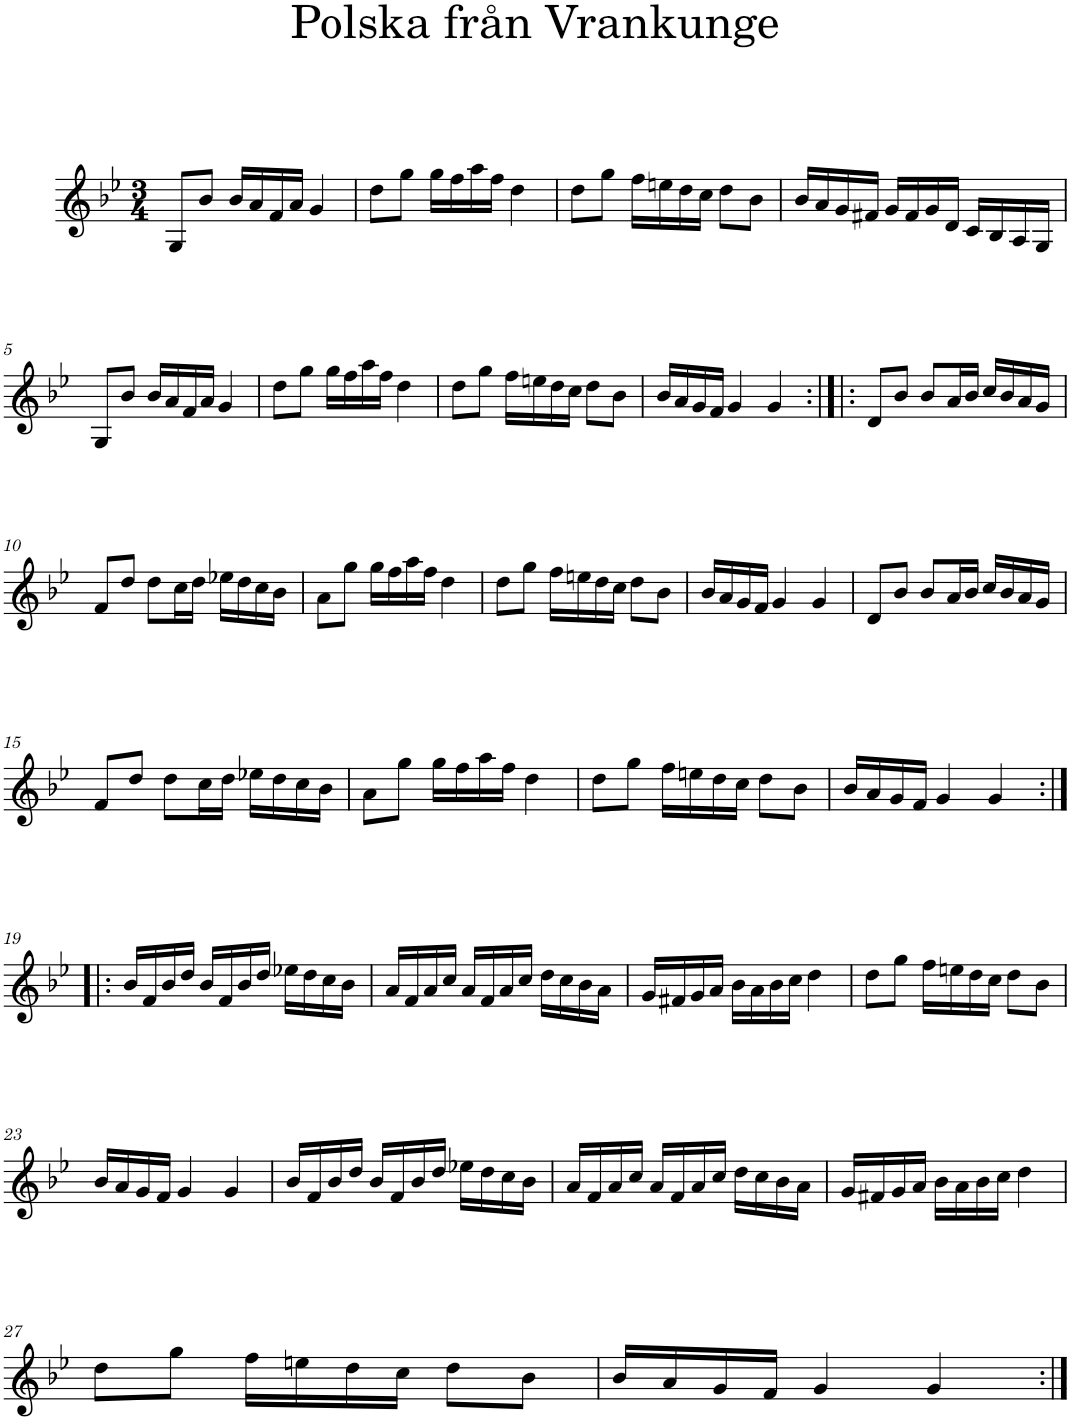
**kern
*part1
*staff1
*I"Piano
*I'Pno
*clefG2
*k[b-e-]
*g:
*M3/4
=1
8G/L
8b-/J
16b-/LL
16a/
16f/
16a/JJ
4g/
=2
8dd\L
8gg\J
16gg\LL
16ff\
16aa\
16ff\JJ
4dd\
=3
8dd\L
8gg\J
16ff\LL
16een\
16dd\
16cc\JJ
8dd\L
8b-\J
=4
16b-/LL
16a/
16g/
16f#X/JJ
16g/LL
16f#/
16g/
16d/JJ
16c/LL
16B-/
16A/
16G/JJ
!!LO:LB:g=z
=5
8G/L
8b-/J
16b-/LL
16a/
16f/
16a/JJ
4g/
=6
8dd\L
8gg\J
16gg\LL
16ff\
16aa\
16ff\JJ
4dd\
=7
8dd\L
8gg\J
16ff\LL
16een\
16dd\
16cc\JJ
8dd\L
8b-\J
=8
16b-/LL
16a/
16g/
16f/JJ
4g/
4g/
=9:|!|:
8d/L
8b-/J
8b-/L
16a/L
16b-/JJ
16cc/LL
16b-/
16a/
16g/JJ
!!LO:LB:g=z
=10
8f/L
8dd/J
8dd\L
16cc\L
16dd\JJ
16ee-X\LL
16dd\
16cc\
16b-\JJ
=11
8a\L
8gg\J
16gg\LL
16ff\
16aa\
16ff\JJ
4dd\
=12
8dd\L
8gg\J
16ff\LL
16een\
16dd\
16cc\JJ
8dd\L
8b-\J
=13
16b-/LL
16a/
16g/
16f/JJ
4g/
4g/
=14
8d/L
8b-/J
8b-/L
16a/L
16b-/JJ
16cc/LL
16b-/
16a/
16g/JJ
!!LO:LB:g=z
=15
8f/L
8dd/J
8dd\L
16cc\L
16dd\JJ
16ee-X\LL
16dd\
16cc\
16b-\JJ
=16
8a\L
8gg\J
16gg\LL
16ff\
16aa\
16ff\JJ
4dd\
=17
8dd\L
8gg\J
16ff\LL
16een\
16dd\
16cc\JJ
8dd\L
8b-\J
=18
16b-/LL
16a/
16g/
16f/JJ
4g/
4g/
!!LO:LB:g=z
=19:|!|:
16b-/LL
16f/
16b-/
16dd/JJ
16b-/LL
16f/
16b-/
16dd/JJ
16ee-X\LL
16dd\
16cc\
16b-\JJ
=20
16a/LL
16f/
16a/
16cc/JJ
16a/LL
16f/
16a/
16cc/JJ
16dd\LL
16cc\
16b-\
16a\JJ
=21
16g/LL
16f#X/
16g/
16a/JJ
16b-\LL
16a\
16b-\
16cc\JJ
4dd\
=22
8dd\L
8gg\J
16ff\LL
16een\
16dd\
16cc\JJ
8dd\L
8b-\J
!!LO:LB:g=z
=23
16b-/LL
16a/
16g/
16f/JJ
4g/
4g/
=24
16b-/LL
16f/
16b-/
16dd/JJ
16b-/LL
16f/
16b-/
16dd/JJ
16ee-X\LL
16dd\
16cc\
16b-\JJ
=25
16a/LL
16f/
16a/
16cc/JJ
16a/LL
16f/
16a/
16cc/JJ
16dd\LL
16cc\
16b-\
16a\JJ
=26
16g/LL
16f#X/
16g/
16a/JJ
16b-\LL
16a\
16b-\
16cc\JJ
4dd\
!!LO:LB:g=z
=27
8dd\L
8gg\J
16ff\LL
16een\
16dd\
16cc\JJ
8dd\L
8b-\J
=28
16b-/LL
16a/
16g/
16f/JJ
4g/
4g/
=:|!
*-
